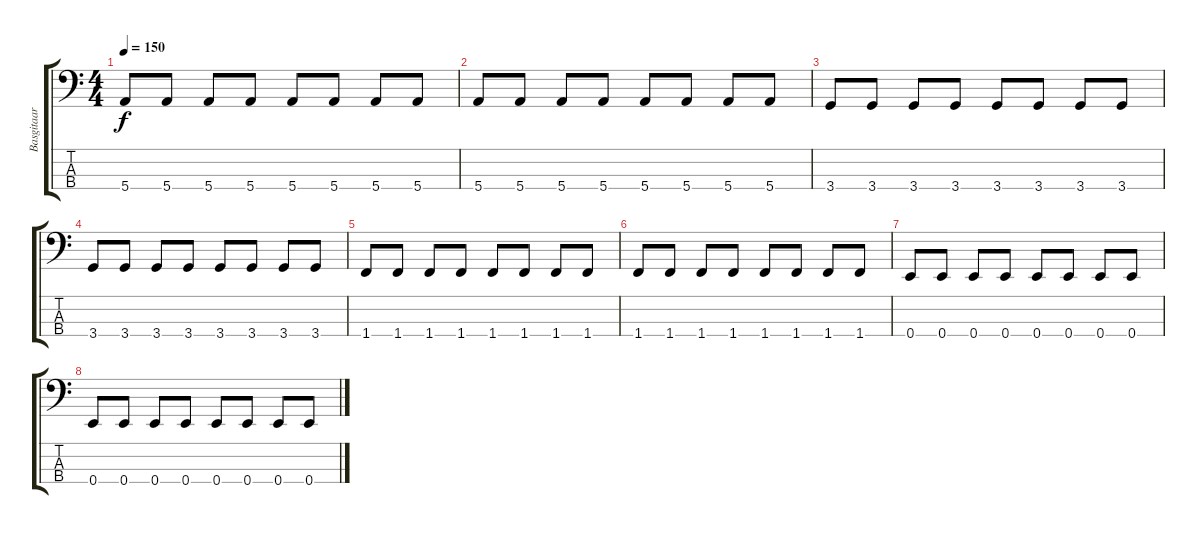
\track ("Basgitaar" "Basgitaar") {instrument electricbasspick}
\staff {score tabs}
\tuning (G2 D2 A1 E1) {hide}
\ts (4 4)
\tempo 150
\clef f4
\ks c
5.4.8{dy f} 5.4.8 5.4.8 5.4.8 5.4.8 5.4.8 5.4.8 5.4.8 |
5.4.8 5.4.8 5.4.8 5.4.8 5.4.8 5.4.8 5.4.8 5.4.8 |
3.4.8 3.4.8 3.4.8 3.4.8 3.4.8 3.4.8 3.4.8 3.4.8 |
3.4.8 3.4.8 3.4.8 3.4.8 3.4.8 3.4.8 3.4.8 3.4.8 |
1.4.8 1.4.8 1.4.8 1.4.8 1.4.8 1.4.8 1.4.8 1.4.8 |
1.4.8 1.4.8 1.4.8 1.4.8 1.4.8 1.4.8 1.4.8 1.4.8 |
0.4.8 0.4.8 0.4.8 0.4.8 0.4.8 0.4.8 0.4.8 0.4.8 |
0.4.8 0.4.8 0.4.8 0.4.8 0.4.8 0.4.8 0.4.8 0.4.8
